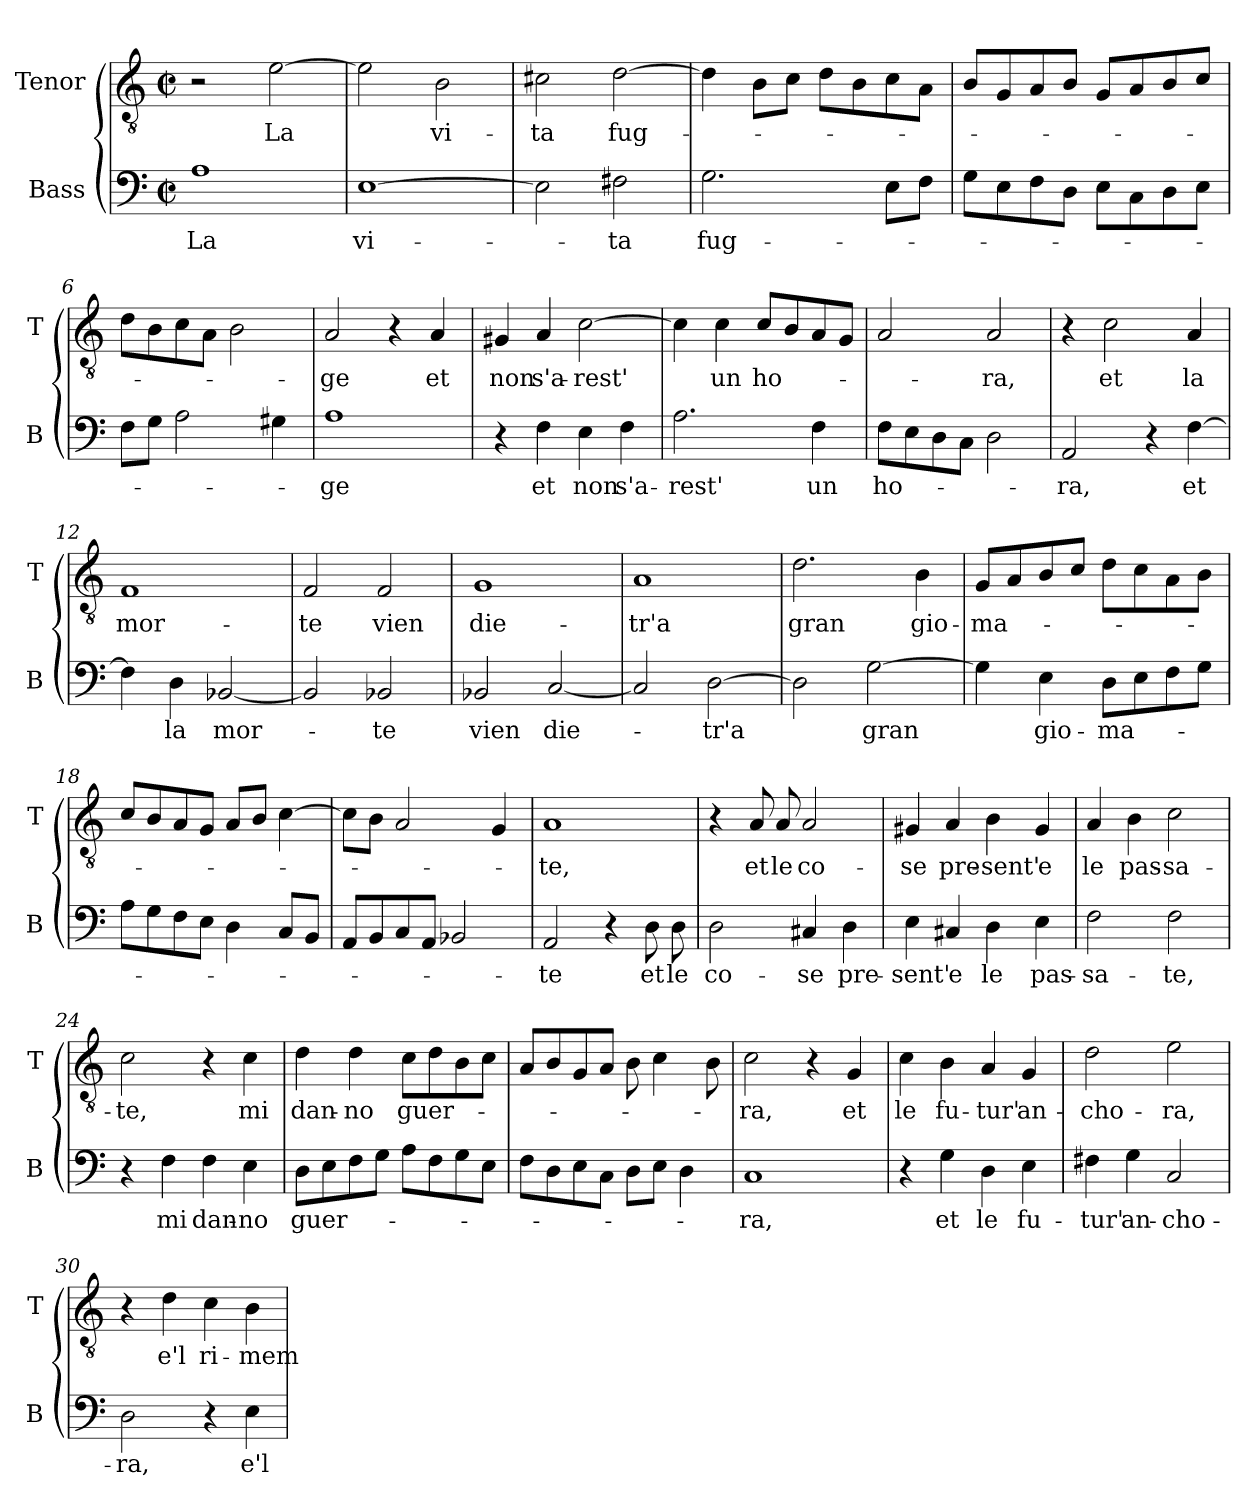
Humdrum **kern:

**kern	**text	**kern	**text
*part2	*part2	*part1	*part1
*staff2	*staff2	*staff1	*staff1
*I"Bass	*	*I"Tenor	*
*I'B	*	*I'T	*
*clefF4	*	*clefGv2	*
*k[]	*	*k[]	*
*C:	*	*C:	*
*M2/2	*	*M2/2	*
*met(c|)	*	*met(c|)	*
=1	=1	=1	=1
!	!LO:LY:b	!	!
1A	La	2r	.
!	!	!	!LO:LY:b
.	.	[2e\	La
=2	=2	=2	=2
!	!LO:LY:b	!	!
[1E	vi-	2e\]	.
!	!	!	!LO:LY:b
.	.	2B\	vi-
=3	=3	=3	=3
!	!	!	!LO:LY:b
2E\]	.	2c#X\	-ta
!	!LO:LY:b	!	!LO:LY:b
2F#X\	-ta	[2d\	fug-
=4	=4	=4	=4
!	!LO:LY:b	!	!
2.G\	fug-	4d\]	.
.	.	8B\L	.
.	.	8c\J	.
.	.	8d\L	.
.	.	8B\	.
8E\L	.	8c\	.
8F\J	.	8A\J	.
=5	=5	=5	=5
8G\L	.	8B/L	.
8E\	.	8G/	.
8F\	.	8A/	.
8D\J	.	8B/J	.
8E\L	.	8G/L	.
8C\	.	8A/	.
8D\	.	8B/	.
8E\J	.	8c/J	.
!!LO:LB:g=z
=6	=6	=6	=6
8F\L	.	8d\L	.
8G\J	.	8B\	.
2A\	.	8c\	.
.	.	8A\J	.
.	.	2B\	.
4G#X\	.	.	.
=7	=7	=7	=7
!	!LO:LY:b	!	!LO:LY:b
1A	-ge	2A/	-ge
.	.	4r	.
!	!	!	!LO:LY:b
.	.	4A/	et
=8	=8	=8	=8
!	!	!	!LO:LY:b
4r	.	4G#X/	non
!	!LO:LY:b	!	!LO:LY:b
4F\	et	4A/	s'a-
!	!LO:LY:b	!	!LO:LY:b
4E\	non	[2c\	-rest'
!	!LO:LY:b	!	!
4F\	s'a-	.	.
=9	=9	=9	=9
!	!LO:LY:b	!	!
2.A\	-rest'	4c\]	.
!	!	!	!LO:LY:b
.	.	4c\	un
!	!	!	!LO:LY:b
.	.	8c/L	ho-
.	.	8B/	.
!	!LO:LY:b	!	!
4F\	un	8A/	.
.	.	8G/J	.
=10	=10	=10	=10
!	!LO:LY:b	!	!
8F\L	ho-	2A/	.
8E\	.	.	.
8D\	.	.	.
8C\J	.	.	.
!	!	!	!LO:LY:b
2D\	.	2A/	-ra,
!!LO:LB:g=z
=11	=11	=11	=11
!	!LO:LY:b	!	!
2AA/	-ra,	4r	.
!	!	!	!LO:LY:b
.	.	2c\	et
4r	.	.	.
!	!LO:LY:b	!	!LO:LY:b
[4F\	et	4A/	la
=12	=12	=12	=12
!	!	!	!LO:LY:b
4F\]	.	1F	mor-
!	!LO:LY:b	!	!
4D\	la	.	.
!	!LO:LY:b	!	!
[2BB-X/	mor-	.	.
=13	=13	=13	=13
!	!	!	!LO:LY:b
2BB-/]	.	2F/	-te
!	!LO:LY:b	!	!LO:LY:b
2BB-X/	-te	2F/	vien
=14	=14	=14	=14
!	!LO:LY:b	!	!LO:LY:b
2BB-X/	vien	1G	die-
!	!LO:LY:b	!	!
[2C/	die-	.	.
=15	=15	=15	=15
!	!	!	!LO:LY:b
2C/]	.	1A	-tr'a
!	!LO:LY:b	!	!
[2D\	-tr'a	.	.
!!LO:LB:g=z
=16	=16	=16	=16
!	!	!	!LO:LY:b
2D\]	.	2.d\	gran
!	!LO:LY:b	!	!
[2G\	gran	.	.
!	!	!	!LO:LY:b
.	.	4B\	gio-
=17	=17	=17	=17
!	!	!	!LO:LY:b
4G\]	.	8G/L	-ma-
.	.	8A/	.
!	!LO:LY:b	!	!
4E\	gio-	8B/	.
.	.	8c/J	.
!	!LO:LY:b	!	!
8D\L	-ma-	8d\L	.
8E\	.	8c\	.
8F\	.	8A\	.
8G\J	.	8B\J	.
=18	=18	=18	=18
8A\L	.	8c/L	.
8G\	.	8B/	.
8F\	.	8A/	.
8E\J	.	8G/J	.
4D\	.	8A/L	.
.	.	8B/J	.
8C/L	.	[4c\	.
8BB/J	.	.	.
=19	=19	=19	=19
8AA/L	.	8c\L]	.
8BB/	.	8B\J	.
8C/	.	2A/	.
8AA/J	.	.	.
2BB-X/	.	.	.
.	.	4G/	.
=20	=20	=20	=20
!	!LO:LY:b	!	!LO:LY:b
2AA/	-te	1A	-te,
4r	.	.	.
!	!LO:LY:b	!	!
8D\	et	.	.
!	!LO:LY:b	!	!
8D\	le	.	.
!!LO:PB:g=z
=21	=21	=21	=21
!	!LO:LY:b	!	!
2D\	co-	4r	.
!	!	!	!LO:LY:b
.	.	8A/	et
!	!	!	!LO:LY:b
.	.	8A/	le
!	!LO:LY:b	!	!LO:LY:b
4C#X/	-se	2A/	co-
!	!LO:LY:b	!	!
4D\	pre-	.	.
=22	=22	=22	=22
!	!LO:LY:b	!	!LO:LY:b
4E\	-sent'	4G#X/	-se
!	!LO:LY:b	!	!LO:LY:b
4C#X/	e	4A/	pre-
!	!LO:LY:b	!	!LO:LY:b
4D\	le	4B\	-sent'
!	!LO:LY:b	!	!LO:LY:b
4E\	pas-	4G#/	e
=23	=23	=23	=23
!	!LO:LY:b	!	!LO:LY:b
2F\	-sa-	4A/	le
!	!	!	!LO:LY:b
.	.	4B\	pas-
!	!LO:LY:b	!	!LO:LY:b
2F\	-te,	2c\	-sa-
=24	=24	=24	=24
!	!	!	!LO:LY:b
4r	.	2c\	-te,
!	!LO:LY:b	!	!
4F\	mi	.	.
!	!LO:LY:b	!	!
4F\	dan-	4r	.
!	!LO:LY:b	!	!LO:LY:b
4E\	-no	4c\	mi
=25	=25	=25	=25
!	!LO:LY:b	!	!LO:LY:b
8D\L	guer-	4d\	dan-
8E\	.	.	.
!	!	!	!LO:LY:b
8F\	.	4d\	-no
8G\J	.	.	.
!	!	!	!LO:LY:b
8A\L	.	8c\L	guer-
8F\	.	8d\	.
8G\	.	8B\	.
8E\J	.	8c\J	.
!!LO:LB:g=z
=26	=26	=26	=26
8F\L	.	8A/L	.
8D\	.	8B/	.
8E\	.	8G/	.
8C\J	.	8A/J	.
8D\L	.	8B\	.
8E\J	.	4c\	.
4D\	.	.	.
.	.	8B\	.
=27	=27	=27	=27
!	!LO:LY:b	!	!LO:LY:b
1C	-ra,	2c\	-ra,
.	.	4r	.
!	!	!	!LO:LY:b
.	.	4G/	et
=28	=28	=28	=28
!	!	!	!LO:LY:b
4r	.	4c\	le
!	!LO:LY:b	!	!LO:LY:b
4G\	et	4B\	fu-
!	!LO:LY:b	!	!LO:LY:b
4D\	le	4A/	-tur'
!	!LO:LY:b	!	!LO:LY:b
4E\	fu-	4G/	an-
=29	=29	=29	=29
!	!LO:LY:b	!	!LO:LY:b
4F#X\	-tur'	2d\	-cho-
!	!LO:LY:b	!	!
4G\	an-	.	.
!	!LO:LY:b	!	!LO:LY:b
2C/	-cho-	2e\	-ra,
=30	=30	=30	=30
!	!LO:LY:b	!	!
2D\	-ra,	4r	.
!	!	!	!LO:LY:b
.	.	4d\	e'l
!	!	!	!LO:LY:b
4r	.	4c\	ri-
!	!LO:LY:b	!	!LO:LY:b
4E\	e'l	4B\	-mem-
=	=	=	=
*-	*-	*-	*-
